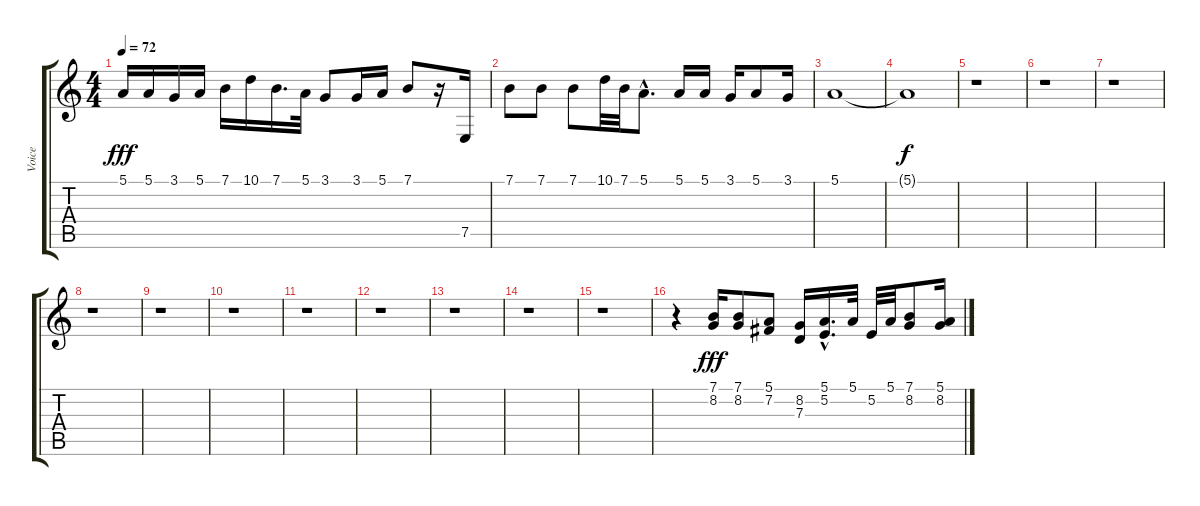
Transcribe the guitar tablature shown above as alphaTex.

\track ("Voice" "Voice") {instrument bassoon}
\staff {score tabs}
\tuning (E4 B3 G3 D3 A2 E2) {hide}
\ts (4 4)
\tempo 72
\clef g2
\ks c
5.1.16{dy fff} 5.1.16 3.1.16 5.1.16 7.1.16 10.1.16 7.1.16{d} 5.1.32 3.1.8 3.1.16 5.1.16 7.1.8 r.16 7.5.16 |
7.1.8 7.1.8 7.1.8 10.1.32 7.1.32 5.1{hac}.8{d} 5.1.16 5.1.16 3.1.16 5.1.8 3.1.16 |
5.1.1 |
5.1{t}.1{dy f} |
r.1 |
r.1 |
r.1 |
r.1 |
r.1 |
r.1 |
r.1 |
r.1 |
r.1 |
r.1 |
r.1 |
r.4 (7.1 8.2).16{dy fff} (7.1 8.2).8 (5.1 7.2).8 (8.2 7.3).16 (5.1{hac} 5.2).16{d} 5.1.32 5.2.32 5.1.32 (7.1 8.2).8 (5.1 8.2).16
